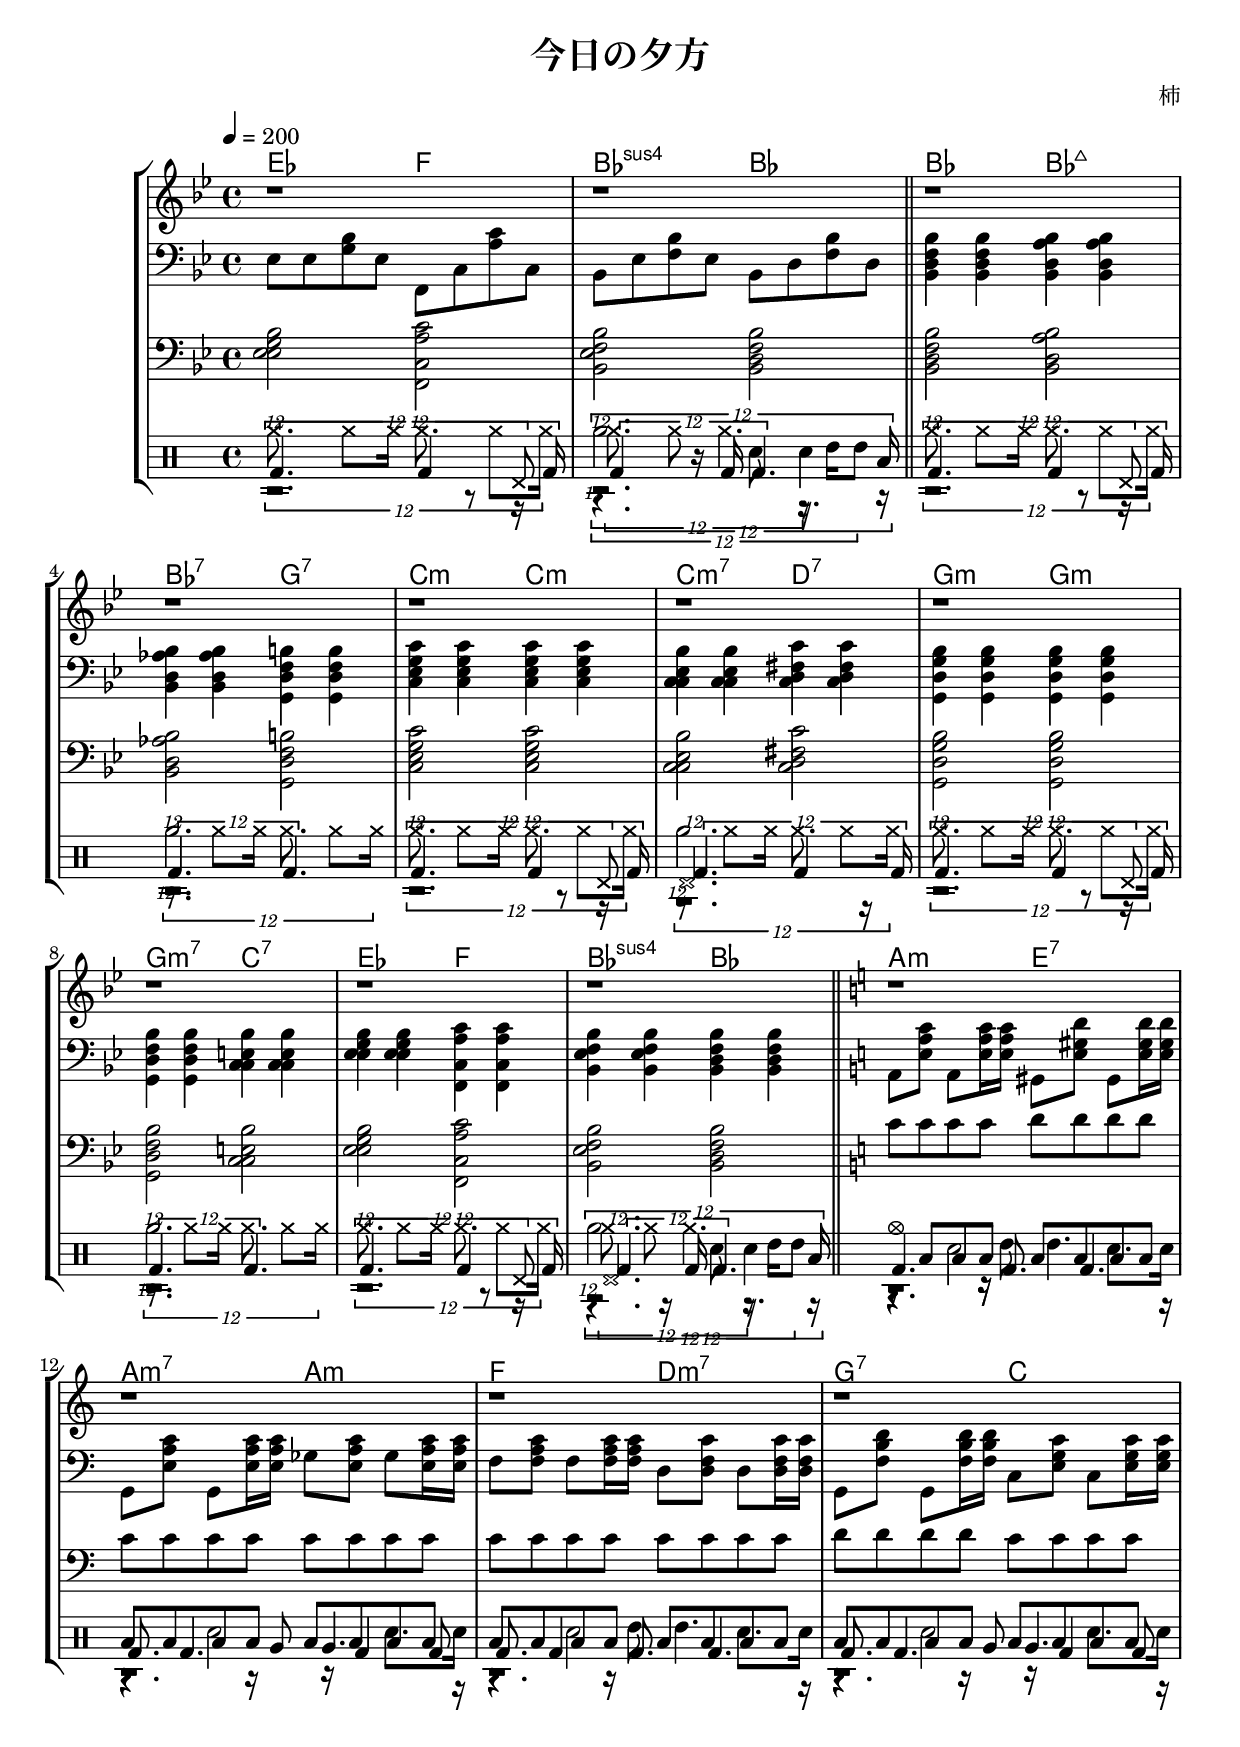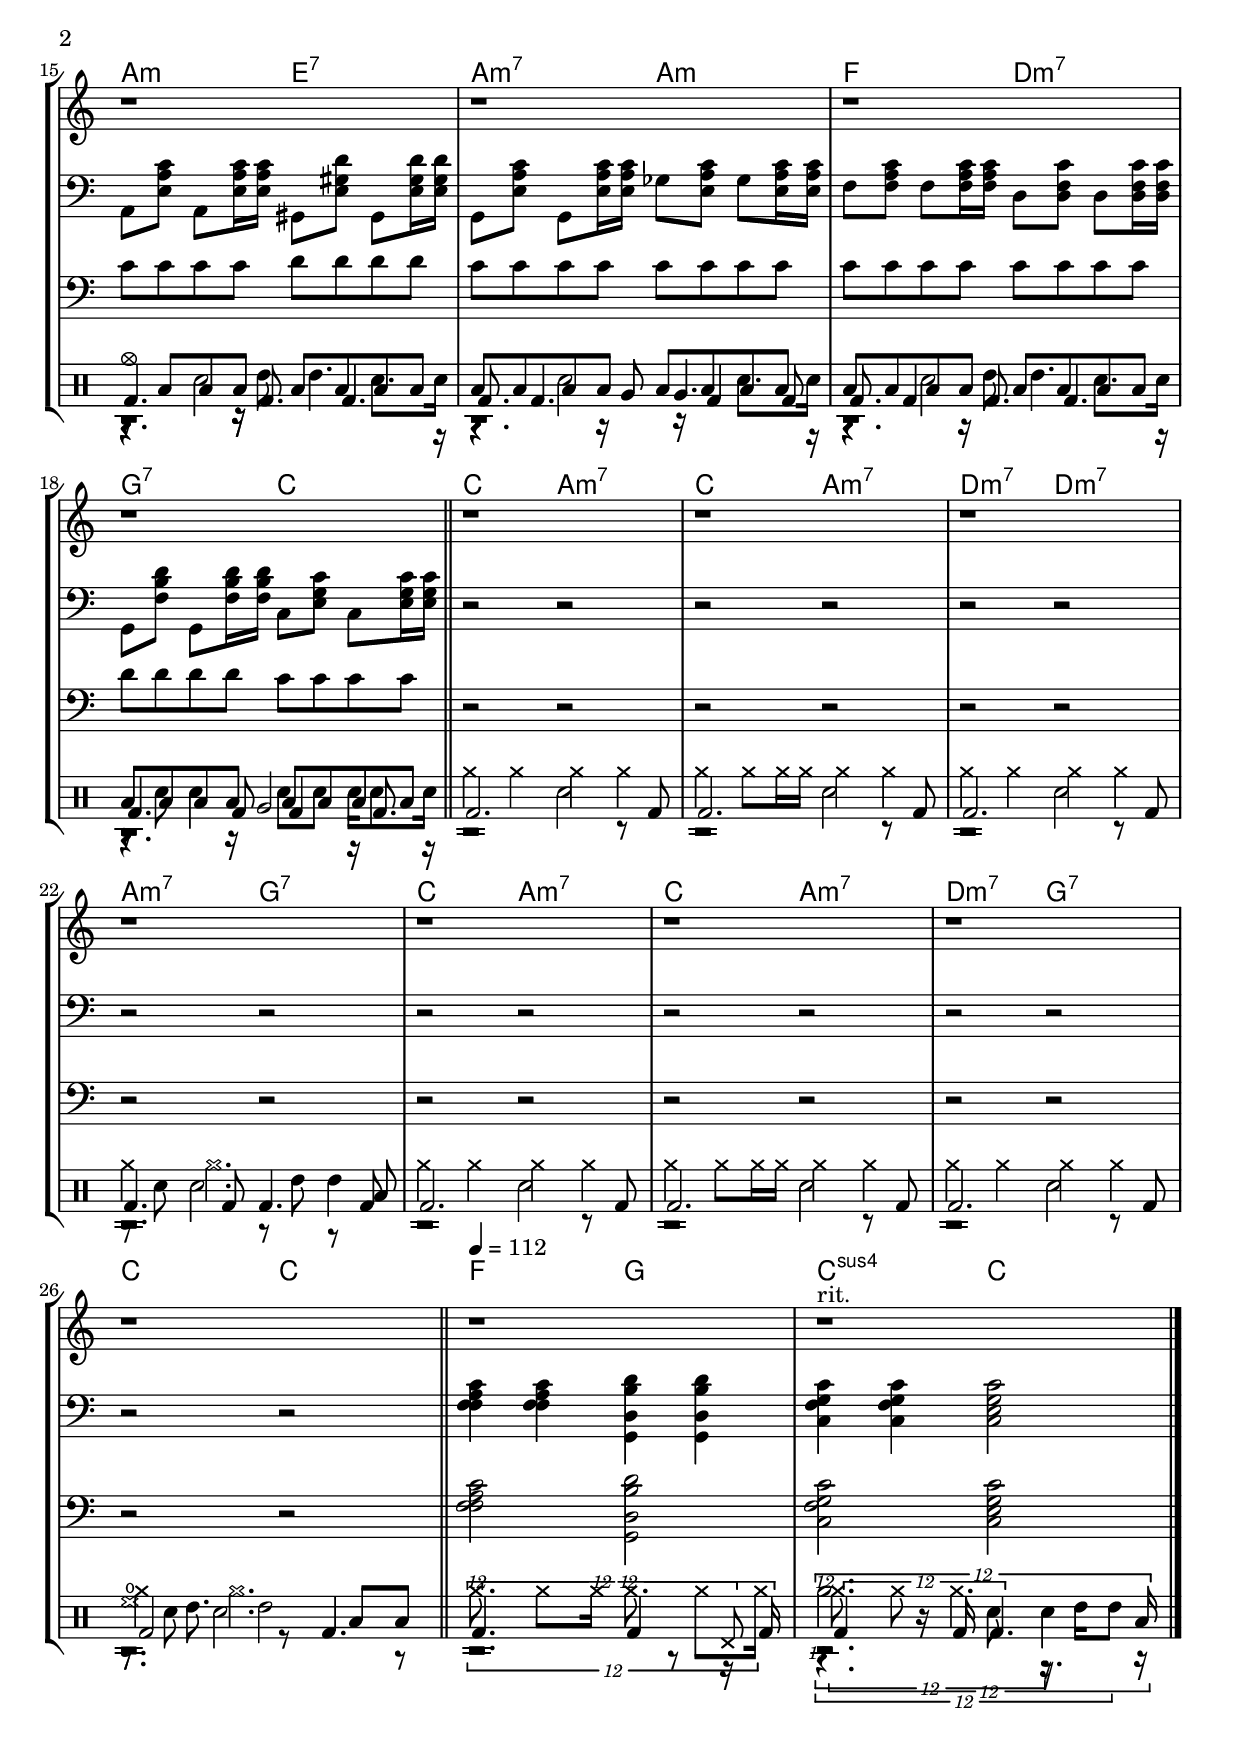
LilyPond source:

\version "2.12.1"

\header {
	title = \markup {今日の夕方}
	composer = \markup \center-column {柿}
}

harmony = \chordmode {
	es2 f bes:sus4 bes 

	bes bes:maj7 bes:7 g:7 c:m c:m c:min7 d:7 g:m g:m g:min7 c:7 es f bes:sus4 bes 

	a:m e:7 a:min7 a:m f d:min7 g:7 c a:m e:7 a:min7 a:m f d:min7 g:7 c 

	c a:min7 c a:min7 d:min7 d:min7 a:min7 g:7 c a:min7 c a:min7 d:min7 g:7 c c 

	f g c:sus4 c 
}

melody = {
	\key bes \major
	\tempo 4 = 200
	r1 | r1   
	r1 | r1 | r1 | r1 | r1 | r1 | r1 | r1   
	\key c \major
	r1 | r1 | r1 | r1 | r1 | r1 | r1 | r1   
	r1 | r1 | r1 | r1 | r1 | r1 | r1 | r1   
	\tempo 4 = 112
	r1 | r1^"rit." \bar "|."
}

words = \lyricmode {
	
	か  い  も  の  の  か  え  り  み  ち  す  ず  し  い  か  ぜ  に  つ  つ  ま  れ  て  て  ん  お  み  あ  げ  れ  ば  う  す  ぐ  も  が  ひ  ろ  が  る  ゆ  う  ぞ  ら  
	ら  ら  ら  ら  ら  ら  ら  ら  ら  ら  ら  ら  ら  ら  ら  
	さ  あ  て  ゆ  う  は  ん  つ  く  る  か  あ  
	
}

tempochange = {
	\tempo 4 = 200
	r1 | r1 \bar "||"
	\tempo 4 = 200
	r1 | r1 | r1 | r1 | r1 | r1 | r1 | r1 \bar "||"
	\tempo 4 = 200
	r1 | r1 | r1 | r1 | r1 | r1 | r1 | r1 \bar "||"
	\tempo 4 = 200
	r1 | r1 | r1 | r1 | r1 | r1 | r1 | r1 \bar "||"
	\tempo 4 = 112
	r1 | \tempo 4 = 84 r2 \tempo 4 = 74 r2 \bar "|."
}

mainacc = {
	\clef bass
	\set Staff.midiInstrument = #"Synthbrass 2"
	\key bes \major
	\tempo 4 = 200
	es8 es <g bes> es
	f,8 c <a c'> c
	bes,8 es <f bes> es
	bes,8 d <f bes> d
	\bar "||"

	\set Staff.midiInstrument = #"Synthbrass 2"
	<bes, d f bes>4 <bes, d f bes>4
	<bes, d a bes>4 <bes, d a bes>4
	<bes, d as bes>4 <bes, d as bes>4
	<g, d f b>4 <g, d f b>4
	<c es g c'>4 <c es g c'>4
	<c es g c'>4 <c es g c'>4
	<c c es bes>4 <c c es bes>4
	<d c fis c'>4 <d c fis c'>4
	<g, d g bes>4 <g, d g bes>4
	<g, d g bes>4 <g, d g bes>4
	<g, d f bes>4 <g, d f bes>4
	<c c e bes>4 <c c e bes>4
	<es es g bes>4 <es es g bes>4
	<f, c a c'>4 <f, c a c'>4
	<bes, es f bes>4 <bes, es f bes>4
	<bes, d f bes>4 <bes, d f bes>4
	\bar "||"

	\set Staff.midiInstrument = #"Slap Bass 1"
	\key c \major
	a,8 <e a c'> a, <e a c'>16 <e a c'>
	gis,8 <e gis d'> gis, <e gis d'>16 <e gis d'>
	g,8 <e a c'> g, <e a c'>16 <e a c'>
	ges8 <e a c'> ges <e a c'>16 <e a c'>
	f8 <f a c'> f <f a c'>16 <f a c'>
	d8 <d f c'> d <d f c'>16 <d f c'>
	g,8 <f b d'> g, <f b d'>16 <f b d'>
	c8 <e g c'> c <e g c'>16 <e g c'>
	a,8 <e a c'> a, <e a c'>16 <e a c'>
	gis,8 <e gis d'> gis, <e gis d'>16 <e gis d'>
	g,8 <e a c'> g, <e a c'>16 <e a c'>
	ges8 <e a c'> ges <e a c'>16 <e a c'>
	f8 <f a c'> f <f a c'>16 <f a c'>
	d8 <d f c'> d <d f c'>16 <d f c'>
	g,8 <f b d'> g, <f b d'>16 <f b d'>
	c8 <e g c'> c <e g c'>16 <e g c'>
	\bar "||"

	\set Staff.midiInstrument = #"Acoustic grand"
	r2
	r2
	r2
	r2
	r2
	r2
	r2
	r2
	r2
	r2
	r2
	r2
	r2
	r2
	r2
	r2
	\bar "||"

	\set Staff.midiInstrument = #"Slap Bass 1"
	\tempo 4 = 112
	<f f a c'>4 <f f a c'>4
	<g, d b d'>4 <g, d b d'>4
	<c f g c'>4 <c f g c'>4
	<c e g c'>2
	\bar "|."
}

subacc = {
	\clef bass
	\set Staff.midiInstrument = #"Pan Flute"
	\key bes \major
	\tempo 4 = 200
	<es es g bes>2
	<f, c a c'>2
	<bes, es f bes>2
	<bes, d f bes>2
	\bar "||"

	\set Staff.midiInstrument = #"Pan Flute"
	<bes, d f bes>2
	<bes, d a bes>2
	<bes, d as bes>2
	<g, d f b>2
	<c es g c'>2
	<c es g c'>2
	<c c es bes>2
	<d c fis c'>2
	<g, d g bes>2
	<g, d g bes>2
	<g, d f bes>2
	<c c e bes>2
	<es es g bes>2
	<f, c a c'>2
	<bes, es f bes>2
	<bes, d f bes>2
	\bar "||"

	\set Staff.midiInstrument = #"Orchestra Hit"
	\key c \major
	c'8 c'8 c'8 c'8
	d'8 d'8 d'8 d'8
	c'8 c'8 c'8 c'8
	c'8 c'8 c'8 c'8
	c'8 c'8 c'8 c'8
	c'8 c'8 c'8 c'8
	d'8 d'8 d'8 d'8
	c'8 c'8 c'8 c'8
	c'8 c'8 c'8 c'8
	d'8 d'8 d'8 d'8
	c'8 c'8 c'8 c'8
	c'8 c'8 c'8 c'8
	c'8 c'8 c'8 c'8
	c'8 c'8 c'8 c'8
	d'8 d'8 d'8 d'8
	c'8 c'8 c'8 c'8
	\bar "||"

	\set Staff.midiInstrument = #"Acoustic grand"
	r2
	r2
	r2
	r2
	r2
	r2
	r2
	r2
	r2
	r2
	r2
	r2
	r2
	r2
	r2
	r2
	\bar "||"

	\set Staff.midiInstrument = #"Pan Flute"
	\tempo 4 = 112
	<f f a c'>2
	<g, d b d'>2
	<c f g c'>2
	<c e g c'>2
	\bar "|."
}

percA = {
	\drummode {
	\times 16/12{ cymr8. cymr8 cymr16 cymr8. cymr8 cymr16 } |\times 16/12{ cymr8. cymr8 cymr4. r16 } \bar "||"
	\times 16/12{ cymr8. cymr8 cymr16 cymr8. cymr8 cymr16 } |\times 16/12{ r8. cymr8 cymr16 cymr8. cymr8 cymr16 } |\times 16/12{ cymr8. cymr8 cymr16 cymr8. cymr8 cymr16 } |\times 16/12{ r8. cymr8 cymr16 cymr8. cymr8 cymr16 } |\times 16/12{ cymr8. cymr8 cymr16 cymr8. cymr8 cymr16 } |\times 16/12{ r8. cymr8 cymr16 cymr8. cymr8 cymr16 } |\times 16/12{ cymr8. cymr8 cymr16 cymr8. cymr8 cymr16 } |\times 16/12{ cymr8. cymr8 cymr4. r16 } \bar "||"
	r4 sn2 sn8. sn16  |r4 sn2 sn8. sn16  |r4 sn2 sn8. sn16  |r4 sn2 sn8. sn16  |r4 sn2 sn8. sn16  |r4 sn2 sn8. sn16  |r4 sn2 sn8. sn16  |r8 sn8 sn4 sn8 sn8 sn16 sn8 sn16  \bar "||"
	cymr4 cymr4 cymr4 cymr4  |cymr4 cymr8 cymr16 cymr16 cymr4 cymr4  |cymr4 cymr4 cymr4 cymr4  |cymr4 cymr2.  |cymr4 cymr4 cymr4 cymr4  |cymr4 cymr8 cymr16 cymr16 cymr4 cymr4  |cymr4 cymr4 cymr4 cymr4  |cymr4 cymr2.  \bar "||"
	\times 16/12{ cymr8. cymr8 cymr16 cymr8. cymr8 cymr16 } |\times 16/12{ cymr8. cymr8 cymr4. r16 } \bar "|."
	}
}

percB = {
	\drummode {
	\times 16/12{ r2 r8 hhp8 } |\times 16/12{ r2. } \bar "||"
	\times 16/12{ r2 r8 hhp8 } |\times 16/12{ r2. } |\times 16/12{ r2 r8 hhp8 } |\times 16/12{ hhp2. } |\times 16/12{ r2 r8 hhp8 } |\times 16/12{ r2. } |\times 16/12{ r2 r8 hhp8 } |\times 16/12{ hhp2. } \bar "||"
	r4. r16 tommh8 tommh4. r16  |r1  |r4. r16 tommh8 tommh4. r16  |r1  |r4. r16 tommh8 tommh4. r16  |r1  |r4. r16 tommh8 tommh4. r16  |r1  \bar "||"
	r2 sn2  |r2 sn2  |r2 sn2  |r8 sn8 sn2.  |r2 sn2  |r2 sn2  |r2 sn2  |r8 sn8 sn2.  \bar "||"
	\times 16/12{ r2 r8 hhp8 } |\times 16/12{ r2. } \bar "|."
	}
}

percC = {
	\drummode {
	\times 16/12{ bd4. bd4 r16 bd16 } |\times 16/12{ bd4 r16 bd16 bd4. } \bar "||"
	\times 16/12{ bd4. bd4 r16 bd16 } |\times 16/12{ bd4. bd4. } |\times 16/12{ bd4. bd4 r16 bd16 } |\times 16/12{ bd4. bd4 r16 bd16 } |\times 16/12{ bd4. bd4 r16 bd16 } |\times 16/12{ bd4. bd4. } |\times 16/12{ bd4. bd4 r16 bd16 } |\times 16/12{ bd4 r16 bd16 bd4. } \bar "||"
	r8 toml8 toml8 toml8 toml8 toml8 toml8 toml8  |toml8 toml8 toml8 toml8 toml8 toml8 toml8 toml8  |toml8 toml8 toml8 toml8 toml8 toml8 toml8 toml8  |toml8 toml8 toml8 toml8 toml8 toml8 toml8 toml8  |r8 toml8 toml8 toml8 toml8 toml8 toml8 toml8  |toml8 toml8 toml8 toml8 toml8 toml8 toml8 toml8  |toml8 toml8 toml8 toml8 toml8 toml8 toml8 toml8  |toml8 toml8 toml8 toml8 toml8 toml8 toml8 toml8  \bar "||"
	bd2. r8 bd8  |bd2. r8 bd8  |bd2. r8 bd8  |bd4. bd8 bd4. bd8  |bd2. r8 bd8  |bd2. r8 bd8  |bd2. r8 bd8  |bd2 r8 bd4.  \bar "||"
	\times 16/12{ bd4. bd4 r16 bd16 } |\times 16/12{ bd4 r16 bd16 bd4. } \bar "|."
	}
}

percD = {
	\drummode {
	\times 16/12{ r2. } |\times 16/12{ rb2. } \bar "||"
	\times 16/12{ r2. } |\times 16/12{ rb2. } |\times 16/12{ r2. } |\times 16/12{ rb2. } |\times 16/12{ r2. } |\times 16/12{ rb2. } |\times 16/12{ r2. } |\times 16/12{ rb2. } \bar "||"
	r1  |r4. r16 tomfh8 tomfh4. r16  |r1  |r4. r16 tomfh8 tomfh4. r16  |r1  |r4. r16 tomfh8 tomfh4. r16  |r1  |r4. r16 tomfh2 r16  \bar "||"
	r1 |r1 |r1 |r2 r8 tommh8 tommh4  |r1 |r1 |r1 |r8. tommh8. tommh2 r8  \bar "||"
	\times 16/12{ r2. } |\times 16/12{ rb2. } \bar "|."
	}
}

percE = {
	\drummode {
	r1 |\times 16/12{ r4. sn8 sn4 } \bar "||"
	r1 |r1 |r1 |r1 |r1 |r1 |r1 |\times 16/12{ r4. sn8 sn4 } \bar "||"
	bd4. r16 bd8. bd4.  |bd8. bd4. r16 bd4 bd8  |bd8. bd4 bd8. bd4.  |bd8. bd4. r16 bd4 bd8  |bd4. r16 bd8. bd4.  |bd8. bd4. r16 bd4 bd8  |bd8. bd4 bd8. bd4.  |bd4. bd8 bd4 r16 bd8.  \bar "||"
	r1 |r1 |r1 |r2. r8 toml8  |r1 |r1 |r1 |r2. toml8 toml8  \bar "||"
	r1 |\times 16/12{ r4. sn8 sn4 } \bar "|."
	}
}

percF = {
	\drummode {
	r1 |\times 16/12{ r2 r16 tommh16 tommh8 } \bar "||"
	r1 |r1 |r1 |r1 |r1 |r1 |r1 |\times 16/12{ r2 r16 tommh16 tommh8 } \bar "||"
	cymc1  |r1 |r1 |r1 |cymc1  |r1 |r1 |r1 \bar "||"
	r1 |r1 |r1 |r1 |r1 |r1 |r1 |hho1  \bar "||"
	r1 |\times 16/12{ r2 r16 tommh16 tommh8 } \bar "|."
	}
}

percG = {
	\drummode {
	r1 |\times 16/12{ r2 r8. toml16 } \bar "||"
	r1 |r1 |r1 |r1 |r1 |r1 |r1 |\times 16/12{ r2 r8. toml16 } \bar "||"
	r1 | r1 | r1 | r1 | r1 | r1 | r1 | r1 \bar "||"
	r1 | r1 | r1 | r1 | r1 | r1 | r1 | r1 \bar "||"
	r1 |\times 16/12{ r2 r8. toml16 } \bar "|."
	}
}

\score {
	<<
		\new StaffGroup <<
			\new ChordNames {\harmony}
			\new Voice = "melody" {\melody}
			\new Lyrics \lyricsto "melody" \words
			\new Staff = "mainacc" {\mainacc}
			\new Staff = "subacc" {\subacc}
			\new DrumStaff <<
				\new DrumVoice {\percA}
				\new DrumVoice {\percB}
				\new DrumVoice {\percC}
				\new DrumVoice {\percD}
				\new DrumVoice {\percE}
				\new DrumVoice {\percF}
				\new DrumVoice {\percG}
			>>
		>>
	>>
	\layout { }
}
